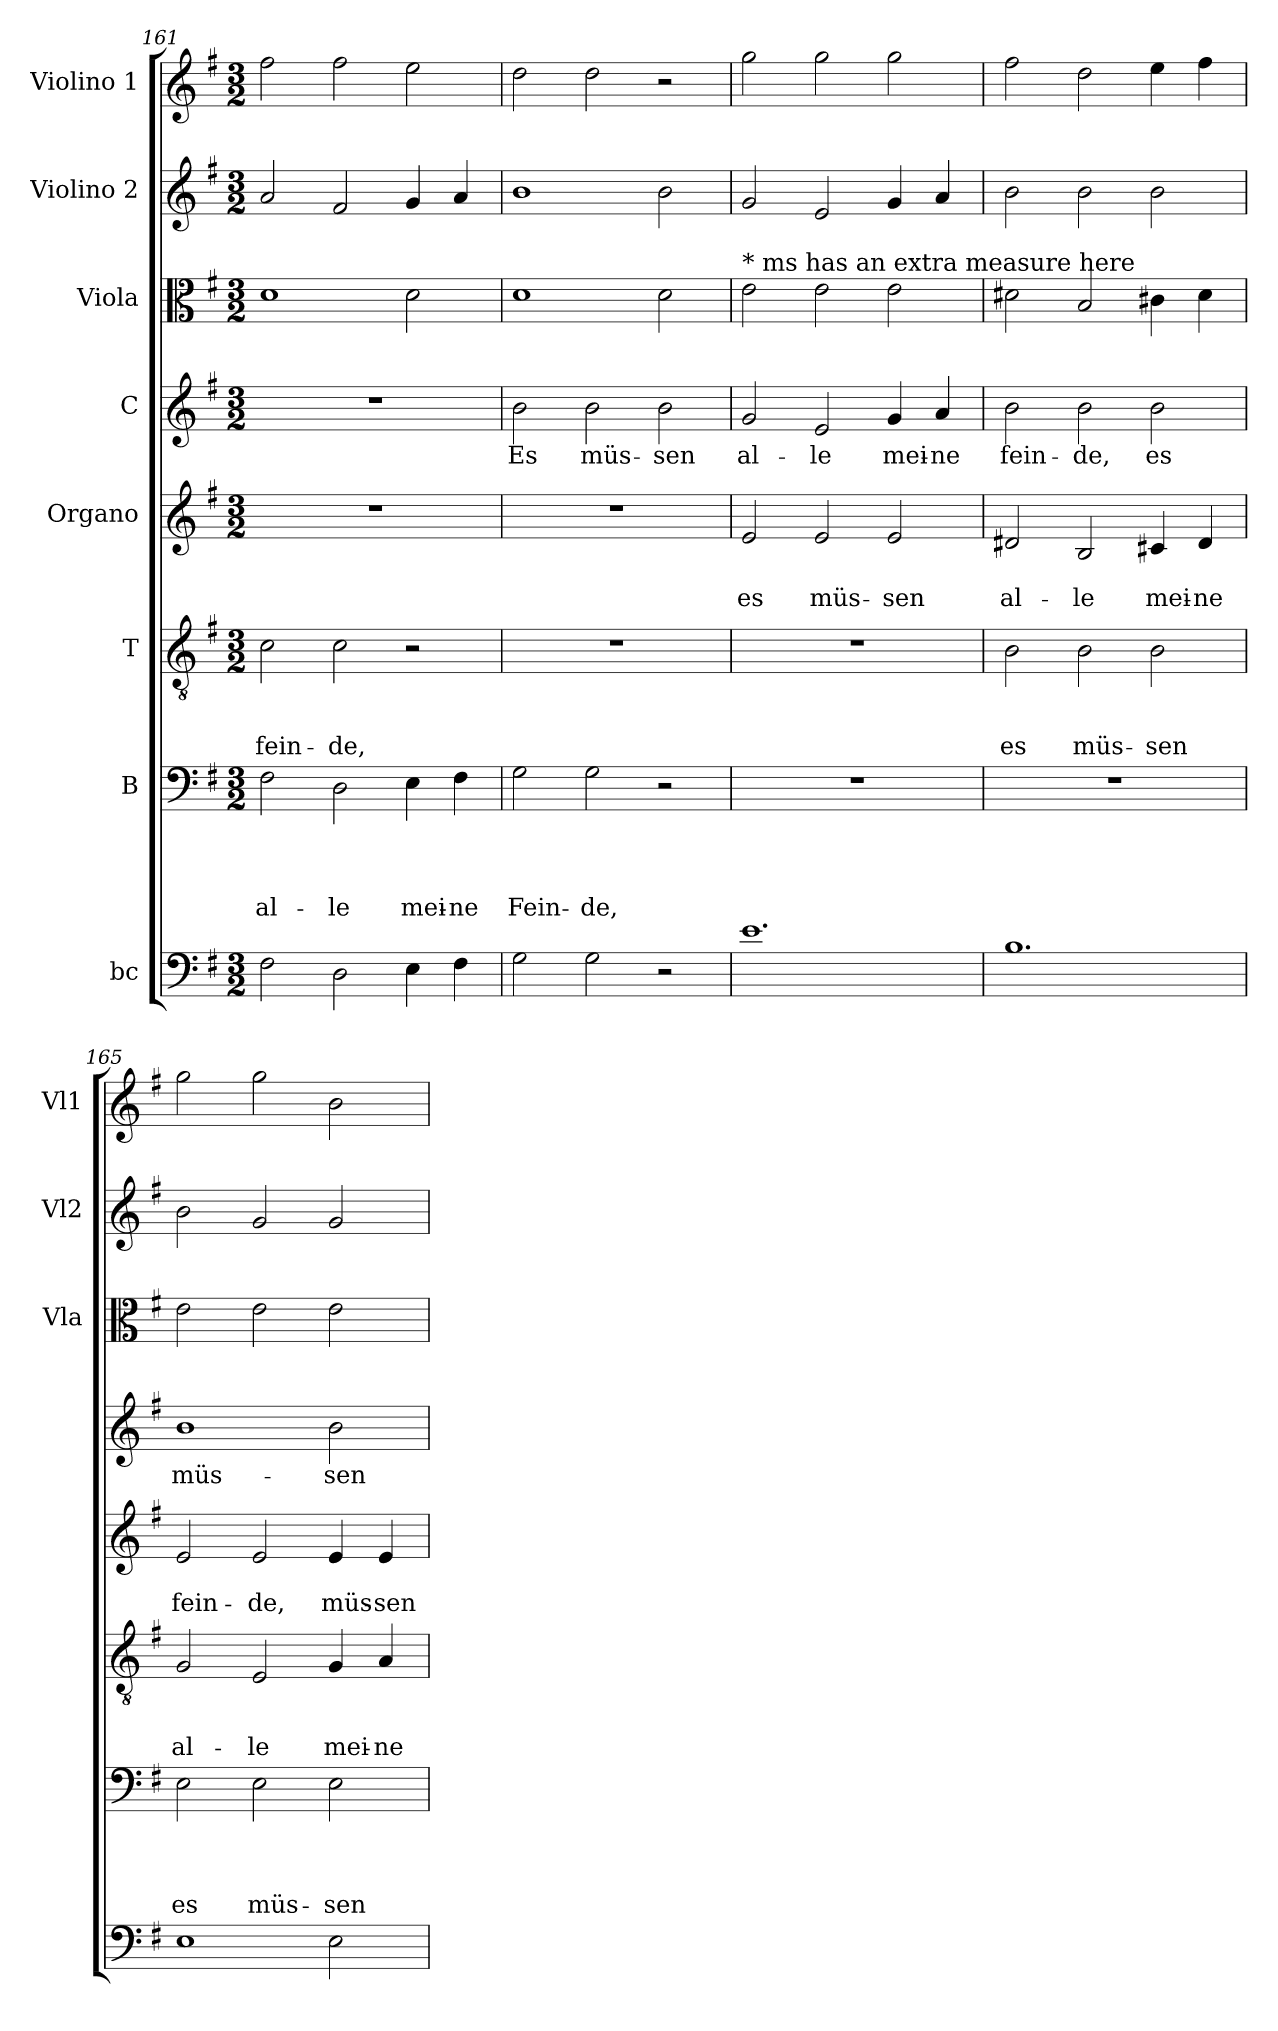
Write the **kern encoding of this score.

**kern	**kern	**text	**text	**text	**text	**kern	**text	**text	**text	**kern	**text	**text	**kern	**text	**kern	**kern	**kern
*part8	*part7	*part7	*part7	*part7	*part7	*part6	*part6	*part6	*part6	*part5	*part5	*part5	*part4	*part4	*part3	*part2	*part1
*staff8	*staff7	*staff7	*staff7	*staff7	*staff7	*staff6	*staff6	*staff6	*staff6	*staff5	*staff5	*staff5	*staff4	*staff4	*staff3	*staff2	*staff1
*I"bc	*I"B	*	*	*	*	*I"T	*	*	*	*I"Organo	*	*	*I"C	*	*I"Viola	*I"Violino 2	*I"Violino 1
*	*	*	*	*	*	*	*	*	*	*	*	*	*	*	*I'Vla	*I'Vl2	*I'Vl1
*clefF4	*clefF4	*	*	*	*	*clefGv2	*	*	*	*clefG2	*	*	*clefG2	*	*clefC3	*clefG2	*clefG2
*k[f#]	*k[f#]	*	*	*	*	*k[f#]	*	*	*	*k[f#]	*	*	*k[f#]	*	*k[f#]	*k[f#]	*k[f#]
*G:	*G:	*	*	*	*	*G:	*	*	*	*G:	*	*	*G:	*	*G:	*G:	*G:
*M3/2	*M3/2	*	*	*	*	*M3/2	*	*	*	*M3/2	*	*	*M3/2	*	*M3/2	*M3/2	*M3/2
=161	=161	=161	=161	=161	=161	=161	=161	=161	=161	=161	=161	=161	=161	=161	=161	=161	=161
!	!	!	!	!	!LO:LY:b	!	!	!	!LO:LY:b	!LO:N:vis=1	!	!	!LO:N:vis=1	!	!	!	!
2F#>\	2F#\	.	.	.	al-	2c\	.	.	fein-	1.r	.	.	1.r	.	1d	2a/	2ff#\
!	!	!	!	!	!LO:LY:b	!	!	!	!LO:LY:b:rj	!	!	!	!	!	!	!	!
2D\	2D\	.	.	.	-le	2c\	.	.	-de,	.	.	.	.	.	.	2f#/	2ff#\
!	!	!	!	!	!LO:LY:b	!	!	!	!	!	!	!	!	!	!	!	!
4E\	4E\	.	.	.	mei-	2r	.	.	.	.	.	.	.	.	2d\	4g/	2ee\
!	!	!	!	!	!LO:LY:b:rj	!	!	!	!	!	!	!	!	!	!	!	!
4F#\	4F#\	.	.	.	-ne	.	.	.	.	.	.	.	.	.	.	4a/	.
=162	=162	=162	=162	=162	=162	=162	=162	=162	=162	=162	=162	=162	=162	=162	=162	=162	=162
!	!	!	!	!	!LO:LY:b	!LO:N:vis=1	!	!	!	!LO:N:vis=1	!	!	!	!LO:LY:b	!	!	!
2G\	2G\	.	.	.	Fein-	1.r	.	.	.	1.r	.	.	2b\	Es	1d	1b	2dd\
!	!	!	!	!	!LO:LY:b:rj	!	!	!	!	!	!	!	!	!LO:LY:b	!	!	!
2G\	2G\	.	.	.	-de,	.	.	.	.	.	.	.	2b\	müs-	.	.	2dd\
!	!	!	!	!	!	!	!	!	!	!	!	!	!	!LO:LY:b:rj	!	!	!
2r	2r	.	.	.	.	.	.	.	.	.	.	.	2b\	-sen	2d\	2b\	2r
!!LO:PB:g=z
=163	=163	=163	=163	=163	=163	=163	=163	=163	=163	=163	=163	=163	=163	=163	=163	=163	=163
!	!	!	!	!	!	!	!	!	!	!	!	!	!	!	!LO:TX:a:t=* ms has an extra measure here	!	!
!	!LO:N:vis=1	!	!	!	!	!LO:N:vis=1	!	!	!	!	!	!LO:LY:b	!	!LO:LY:b	!	!	!
1.e	1.r	.	.	.	.	1.r	.	.	.	2e/	.	es	2g/	al-	2e\	2g/	2gg\
!	!	!	!	!	!	!	!	!	!	!	!	!LO:LY:b	!	!LO:LY:b	!	!	!
.	.	.	.	.	.	.	.	.	.	2e/	.	müs-	2e/	-le	2e\	2e/	2gg\
!	!	!	!	!	!	!	!	!	!	!	!	!LO:LY:b:rj	!	!LO:LY:b	!	!	!
.	.	.	.	.	.	.	.	.	.	2e/	.	-sen	4g/	mei-	2e\	4g/	2gg\
!	!	!	!	!	!	!	!	!	!	!	!	!	!	!LO:LY:b:rj	!	!	!
.	.	.	.	.	.	.	.	.	.	.	.	.	4a/	-ne	.	4a/	.
=164	=164	=164	=164	=164	=164	=164	=164	=164	=164	=164	=164	=164	=164	=164	=164	=164	=164
!	!LO:N:vis=1	!	!	!	!	!	!	!	!LO:LY:b	!	!	!LO:LY:b	!	!LO:LY:b	!	!	!
1.B	1.r	.	.	.	.	2B\	.	.	es	2d#X/	.	al-	2b\	fein-	2d#X\	2b\	2ff#\
!	!	!	!	!	!	!	!	!	!LO:LY:b	!	!	!LO:LY:b	!	!LO:LY:b:rj	!	!	!
.	.	.	.	.	.	2B\	.	.	müs-	2B/	.	-le	2b\	-de,	2B/	2b\	2dd\
!	!	!	!	!	!	!	!	!	!LO:LY:b:rj	!	!	!LO:LY:b	!	!LO:LY:b	!	!	!
.	.	.	.	.	.	2B\	.	.	-sen	4c#X/	.	mei-	2b\	es	4c#X\	2b\	4ee\
!	!	!	!	!	!	!	!	!	!	!	!	!LO:LY:b:rj	!	!	!	!	!
.	.	.	.	.	.	.	.	.	.	4d#/	.	-ne	.	.	4d#\	.	4ff#\
=165	=165	=165	=165	=165	=165	=165	=165	=165	=165	=165	=165	=165	=165	=165	=165	=165	=165
!	!	!	!	!	!LO:LY:b	!	!	!	!LO:LY:b	!	!	!LO:LY:b	!	!LO:LY:b	!	!	!
1E	2E\	.	.	.	es	2G/	.	.	al-	2e/	.	fein-	1b	müs-	2e\	2b\	2gg\
!	!	!	!	!	!LO:LY:b	!	!	!	!LO:LY:b	!	!	!LO:LY:b:rj	!	!	!	!	!
.	2E\	.	.	.	müs-	2E/	.	.	-le	2e/	.	-de,	.	.	2e\	2g/	2gg\
!	!	!	!	!	!LO:LY:b:rj	!	!	!	!LO:LY:b	!	!	!LO:LY:b	!	!LO:LY:b	!	!	!
2E\	2E\	.	.	.	-sen	4G/	.	.	mei-	4e/	.	müs-	2b\	-sen	2e\	2g/	2b\
!	!	!	!	!	!	!	!	!	!LO:LY:b:rj	!	!	!LO:LY:b:rj	!	!	!	!	!
.	.	.	.	.	.	4A/	.	.	-ne	4e/	.	-sen	.	.	.	.	.
=	=	=	=	=	=	=	=	=	=	=	=	=	=	=	=	=	=
*-	*-	*-	*-	*-	*-	*-	*-	*-	*-	*-	*-	*-	*-	*-	*-	*-	*-
